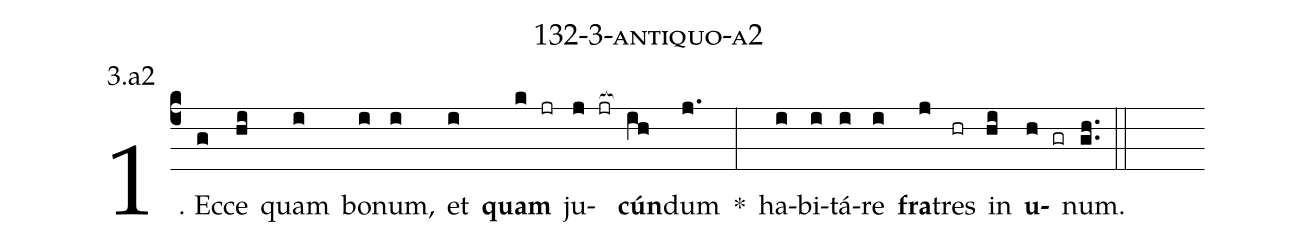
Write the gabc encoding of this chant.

name: 132-3-antiquo-a2;
annotation: 3.a2;
%%
(c4)1. Ec(g)ce(hi) quam(i) bo(i)num,(i) et(i) <b>quam</b>(k jr) ju(j jr[ocb:1{])<b>cún</b>(ih[ocb:0}])dum(j.) *(:) ha(i)bi(i)tá(i)re(i) <b>fra</b>(j)tres(hr) in(hi) <b>u</b>(h gr)num.(gh..) (::)
